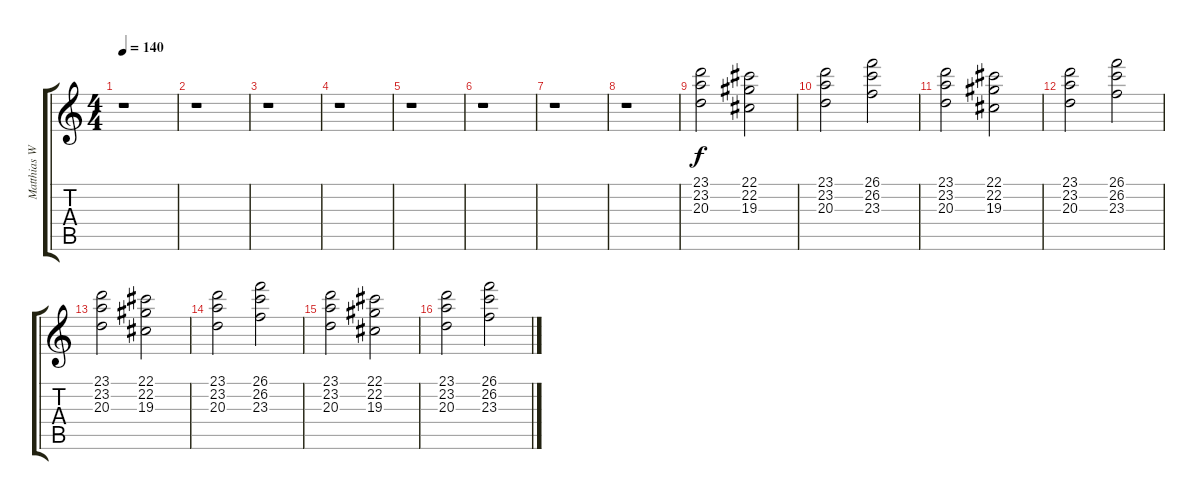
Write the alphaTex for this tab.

\track ("Matthias Wiesner" "Matthias W") {instrument synthstrings2}
\staff {score tabs}
\tuning (Eb4 Bb3 Gb3 Db3 Ab2 Eb2) {hide}
\ts (4 4)
\tempo 140
\clef g2
\ks c
r.1{dy f} |
r.1 |
r.1 |
r.1 |
r.1 |
r.1 |
r.1 |
r.1 |
(23.1 23.2 20.3).2{volume 8 instrument stringensemble1} (22.1 22.2 19.3).2 |
(23.1 23.2 20.3).2 (26.1 26.2 23.3).2 |
(23.1 23.2 20.3).2 (22.1 22.2 19.3).2 |
(23.1 23.2 20.3).2 (26.1 26.2 23.3).2 |
(23.1 23.2 20.3).2 (22.1 22.2 19.3).2 |
(23.1 23.2 20.3).2 (26.1 26.2 23.3).2 |
(23.1 23.2 20.3).2 (22.1 22.2 19.3).2 |
(23.1 23.2 20.3).2 (26.1 26.2 23.3).2
